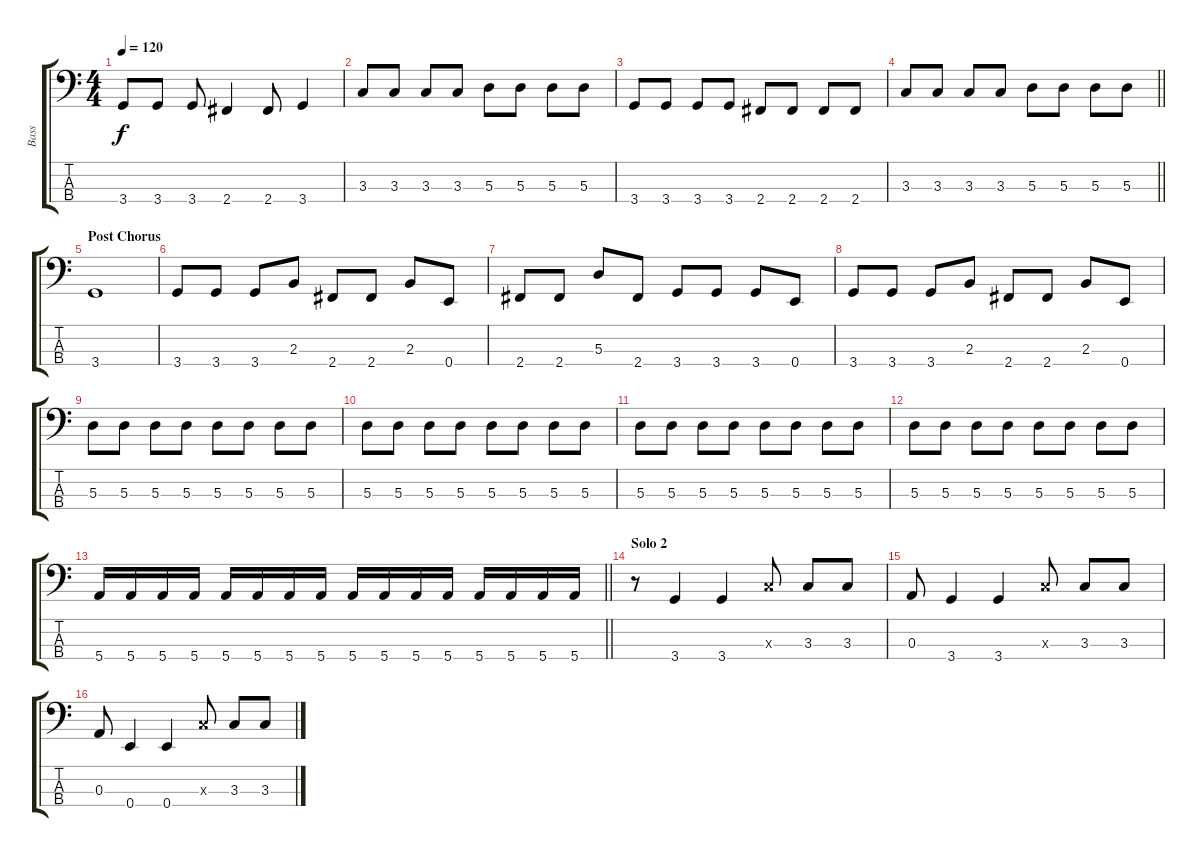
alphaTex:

\track ("Bass" "Bass") {instrument electricbasspick}
\staff {score tabs}
\tuning (G2 D2 A1 E1) {hide}
\ts (4 4)
\tempo 120
\clef f4
\ks c
3.4.8{dy f} 3.4.8 3.4.8 2.4.4 2.4.8 3.4.4 |
3.3.8 3.3.8 3.3.8 3.3.8 5.3.8 5.3.8 5.3.8 5.3.8 |
3.4.8 3.4.8 3.4.8 3.4.8 2.4.8 2.4.8 2.4.8 2.4.8 |
\barLineRight lightlight
3.3.8 3.3.8 3.3.8 3.3.8 5.3.8 5.3.8 5.3.8 5.3.8 |
\section ("" "Post Chorus")
3.4.1 |
3.4.8 3.4.8 3.4.8 2.3.8 2.4.8 2.4.8 2.3.8 0.4.8 |
2.4.8 2.4.8 5.3.8 2.4.8 3.4.8 3.4.8 3.4.8 0.4.8 |
3.4.8 3.4.8 3.4.8 2.3.8 2.4.8 2.4.8 2.3.8 0.4.8 |
5.3.8 5.3.8 5.3.8 5.3.8 5.3.8 5.3.8 5.3.8 5.3.8 |
5.3.8 5.3.8 5.3.8 5.3.8 5.3.8 5.3.8 5.3.8 5.3.8 |
5.3.8 5.3.8 5.3.8 5.3.8 5.3.8 5.3.8 5.3.8 5.3.8 |
5.3.8 5.3.8 5.3.8 5.3.8 5.3.8 5.3.8 5.3.8 5.3.8 |
\barLineRight lightlight
5.4.16 5.4.16 5.4.16 5.4.16 5.4.16 5.4.16 5.4.16 5.4.16 5.4.16 5.4.16 5.4.16 5.4.16 5.4.16 5.4.16 5.4.16 5.4.16 |
\section ("" "Solo 2")
r.8 3.4.4 3.4.4 3.3{x}.8 3.3.8 3.3.8 |
0.3.8 3.4.4 3.4.4 3.3{x}.8 3.3.8 3.3.8 |
0.3.8 0.4.4 0.4.4 3.3{x}.8 3.3.8 3.3.8
